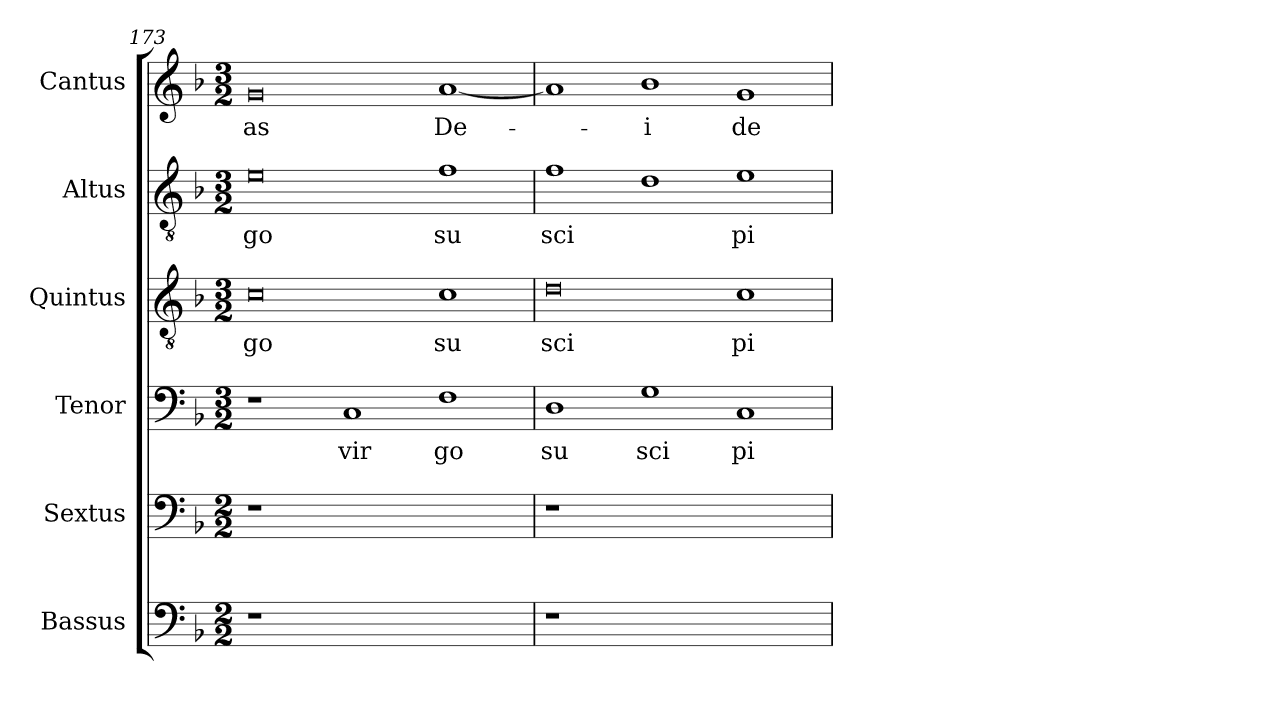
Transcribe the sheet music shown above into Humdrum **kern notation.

**kern	**kern	**kern	**text	**kern	**text	**kern	**text	**kern	**text
*part6	*part5	*part4	*part4	*part3	*part3	*part2	*part2	*part1	*part1
*staff6	*staff5	*staff4	*staff4	*staff3	*staff3	*staff2	*staff2	*staff1	*staff1
*I"Bassus	*I"Sextus	*I"Tenor	*	*I"Quintus	*	*I"Altus	*	*I"Cantus	*
!!LO:PB:g=z
*clefF4	*clefF4	*clefF4	*	*clefGv2	*	*clefGv2	*	*clefG2	*
*k[b-]	*k[b-]	*k[b-]	*	*k[b-]	*	*k[b-]	*	*k[b-]	*
*F:	*F:	*F:	*	*F:	*	*F:	*	*F:	*
*M2/2	*M2/2	*M3/2	*	*M3/2	*	*M3/2	*	*M3/2	*
=173	=173	=173	=173	=173	=173	=173	=173	=173	=173
!	!	!	!	!	!LO:LY:b:cj	!	!LO:LY:b:cj	!	!LO:LY:b:cj
1r	1r	1r	.	0c	go	0e	go	0g	-as
!	!	!	!LO:LY:b:cj	!	!	!	!	!	!
0ryy	0ryy	1C	vir	.	.	.	.	.	.
!	!	!	!LO:LY:b:cj	!	!LO:LY:b:cj	!	!LO:LY:b:cj	!	!LO:LY:b:cj
.	.	1F	go	1c	su	1f	su	[<1a	De-
=174	=174	=174	=174	=174	=174	=174	=174	=174	=174
!	!	!	!LO:LY:b:cj	!	!LO:LY:b:cj	!	!LO:LY:b:cj	!	!
1r	1r	1D	su	0d	sci	1f	sci	1a]	.
!	!	!	!LO:LY:b:cj	!	!	!	!	!	!LO:LY:b:cj
0ryy	0ryy	1G	sci	.	.	1d	.	1b-	-i
!	!	!	!LO:LY:b:cj	!	!LO:LY:b:cj	!	!LO:LY:b:cj	!	!LO:LY:b:cj
.	.	1C	pi	1c	pi	1e	pi	1g	de-
=	=	=	=	=	=	=	=	=	=
*-	*-	*-	*-	*-	*-	*-	*-	*-	*-
